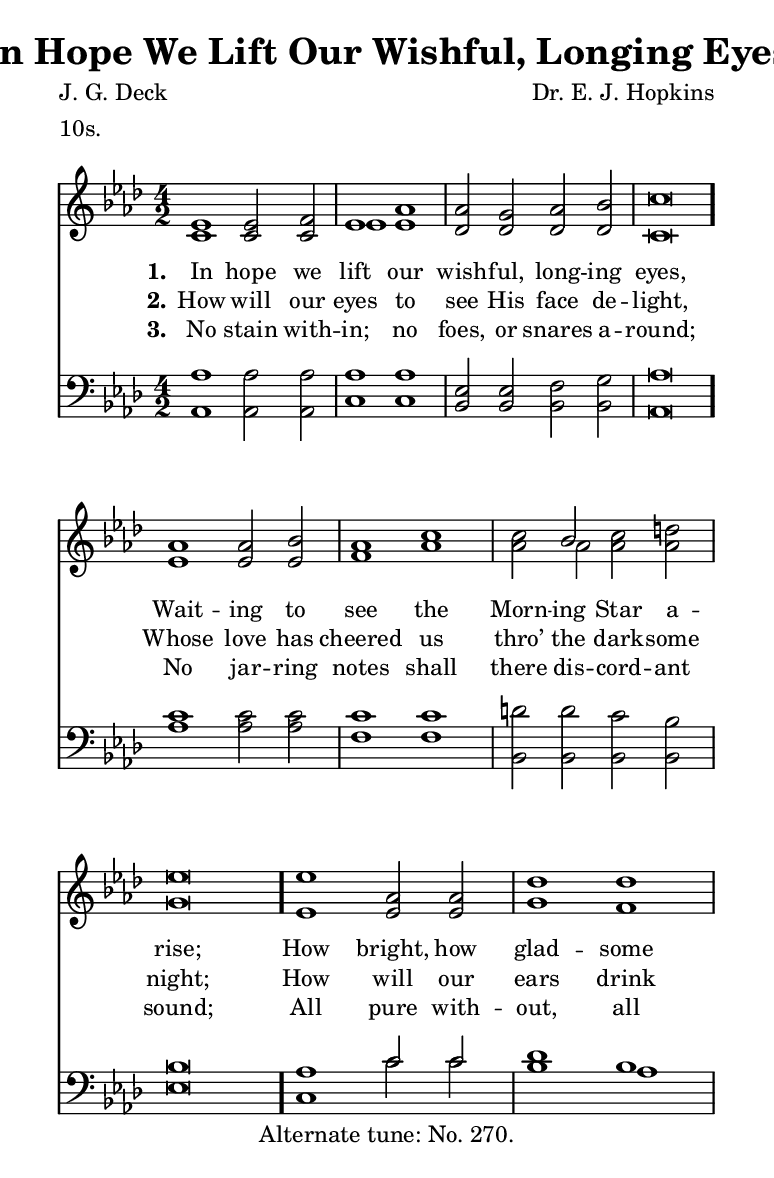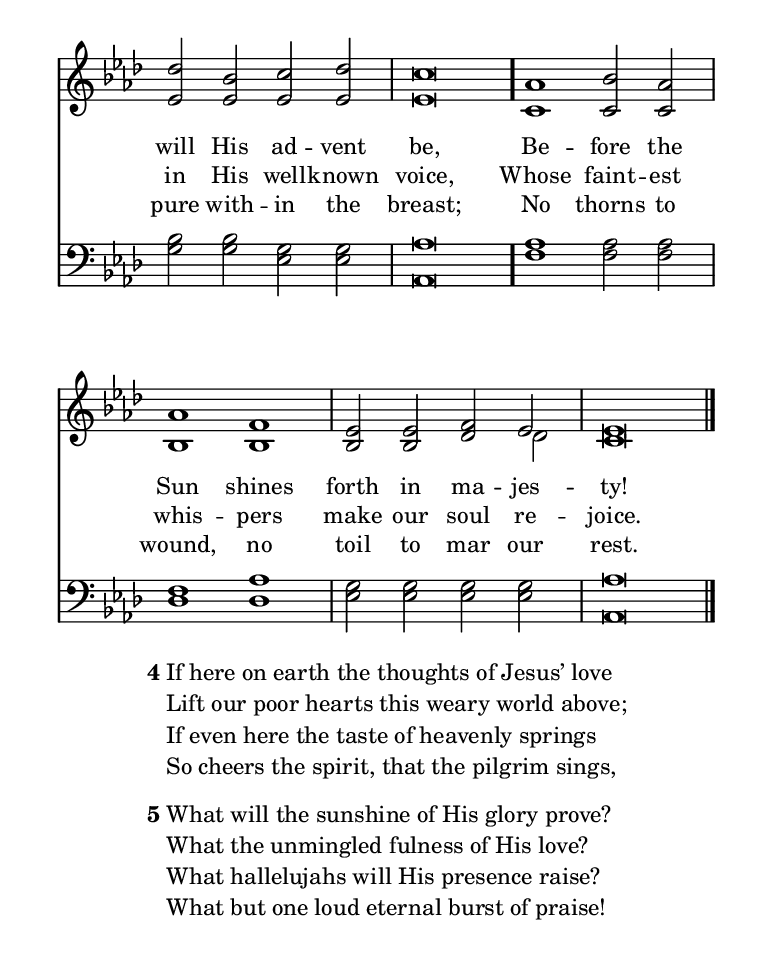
\include "common/global.ily"
\paper {
  \include "common/paper.ily"
  systems-per-page = ##f
  system-count = #(cond (is-eogsized 4) (#t #f)) % original has 3 systems
  oddFooterMarkup = \markup { \fill-line { \on-the-fly \first-page "Alternate tune: No. 270." } }
  score-markup-spacing.padding = 3
  score-markup-spacing.basic-distance = 3
}

\header{
  hymnnumber = "166"
  title = "In Hope We Lift Our Wishful, Longing Eyes"
  tunename = "Ellers"
  meter = "10s."
  poet = "J. G. Deck"
  composer = "Dr. E. J. Hopkins"
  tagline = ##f
}

patternAA = { c1 c2 c2 | c1 c1 | c2 c2 c2 c2 | c\breve }

global = {
  \include "common/overrides.ily"
  \override Staff.TimeSignature.style = #'numbered
  \time 4/2
  \override Score.MetronomeMark.transparent = ##t % hide all fermata changes too
  \tempo 2=100
  \key aes \major
  \autoBeamOff
}

notesSoprano = {
\global
\relative c' {

  \changePitch \patternAA { ees ees f | ees aes | aes g aes bes | c }
  \changePitch \patternAA { aes aes bes | aes c | c bes c d | ees }
  \changePitch \patternAA { ees aes, aes | des des | des bes c des | c }
  \changePitch \patternAA { aes bes aes | aes f | ees ees f ees | ees }
  \bar "|."

}
}

notesAlto = {
\global
\relative e' {

  \changePitch \patternAA { c c c | ees ees | des des des des | c }
  \changePitch \patternAA { ees ees ees | f aes | aes aes aes aes | g }
  \changePitch \patternAA { ees ees ees | g f | ees ees ees ees | ees }
  \changePitch \patternAA { c c c | bes bes | bes bes des des | c }

}
}

notesTenor = {
\global
\relative a {

  \changePitch \patternAA { aes aes aes | aes aes | ees ees f g | aes }
  \changePitch \patternAA { c c c | c c | d d c bes | bes }
  \changePitch \patternAA { aes c c | des bes | bes bes g g | aes }
  \changePitch \patternAA { aes aes aes | f aes | g g g g | aes }

}
}

notesBass = {
\global
\relative f, {

  \changePitch \patternAA { aes aes aes | c c | bes bes bes bes | aes }
  \changePitch \patternAA { aes' aes aes | f f | bes, bes bes bes | ees }
  \changePitch \patternAA { c c' c | bes aes | g g ees ees | aes, }
  \changePitch \patternAA { f' f f | des des | ees ees ees ees | aes, }

}
}

wordsA = \lyricmode {
\set stanza = "1."

In hope we lift our wish -- ful, long -- ing eyes, \bar "."
Wait -- ing to see the Morn -- ing Star a -- rise; \bar "."
How bright, how glad -- some will His ad -- vent be, \bar "."
Be -- fore the Sun shines forth in ma -- jes -- ty! \bar "."

}

wordsB = \lyricmode {
\set stanza = "2."

How will our eyes to see His face de -- light,
Whose love has cheered us thro’ the dark -- some night;
How will our ears drink in His well -- known voice,
Whose faint -- est whis -- pers make our soul re -- joice.

}

wordsC = \lyricmode {
\set stanza = "3."

No stain with -- in; no foes, or snares a -- round;
No jar -- ring notes shall there dis -- cord -- ant sound;
All pure with -- out, all pure with -- in the breast;
No thorns to wound, no toil to mar our rest.

}

wordsD = \markuplist {

\line { If here on earth the thoughts of Jesus’ love }
\line { Lift our poor hearts this weary world above; }
\line { If even here the taste of heavenly springs }
\line { So cheers the spirit, that the pilgrim sings, }

}

wordsE = \markuplist {

\line { What will the sunshine of His glory prove? }
\line { What the unmingled fulness of His love? }
\line { What hallelujahs will His presence raise? }
\line { What but one loud eternal burst of praise! }

}

\score {
  \context ChoirStaff <<
    \context Staff = upper <<
      \set Staff.autoBeaming = ##f
      \set ChoirStaff.systemStartDelimiter = #'SystemStartBar
      \set ChoirStaff.printPartCombineTexts = ##f
      \partcombine #'(2 . 9) \notesSoprano \notesAlto
      \context NullVoice = sopranos { \voiceOne << \notesSoprano >> }
      \context NullVoice = altos { \voiceTwo << \notesAlto >> }
      \context Lyrics = one   \lyricsto sopranos \wordsA
      \context Lyrics = two   \lyricsto sopranos \wordsB
      \context Lyrics = three \lyricsto sopranos \wordsC
    >>
    \context Staff = men <<
      \set Staff.autoBeaming = ##f
      \clef bass
      \set ChoirStaff.printPartCombineTexts = ##f
      \partcombine #'(2 . 9) \notesTenor \notesBass
      \context NullVoice = tenors { \voiceOne << \notesTenor >> }
      \context NullVoice = basses { \voiceTwo << \notesBass >> }
    >>
  >>
  \layout {
    \include "common/layout.ily"
  }
  \midi{
    \include "common/midi.ily"
  }
}

\noPageBreak

\markup { \fill-line { \column {
  \line{ \bold 4 \column { \wordsD } } \combine \null \vspace #0.4
  \line{ \bold 5 \column { \wordsE } } \combine \null \vspace #0.4
} } }

\version "2.19.49"  % necessary for upgrading to future LilyPond versions.

% vi:set et ts=2 sw=2 ai nocindent syntax=lilypond:
